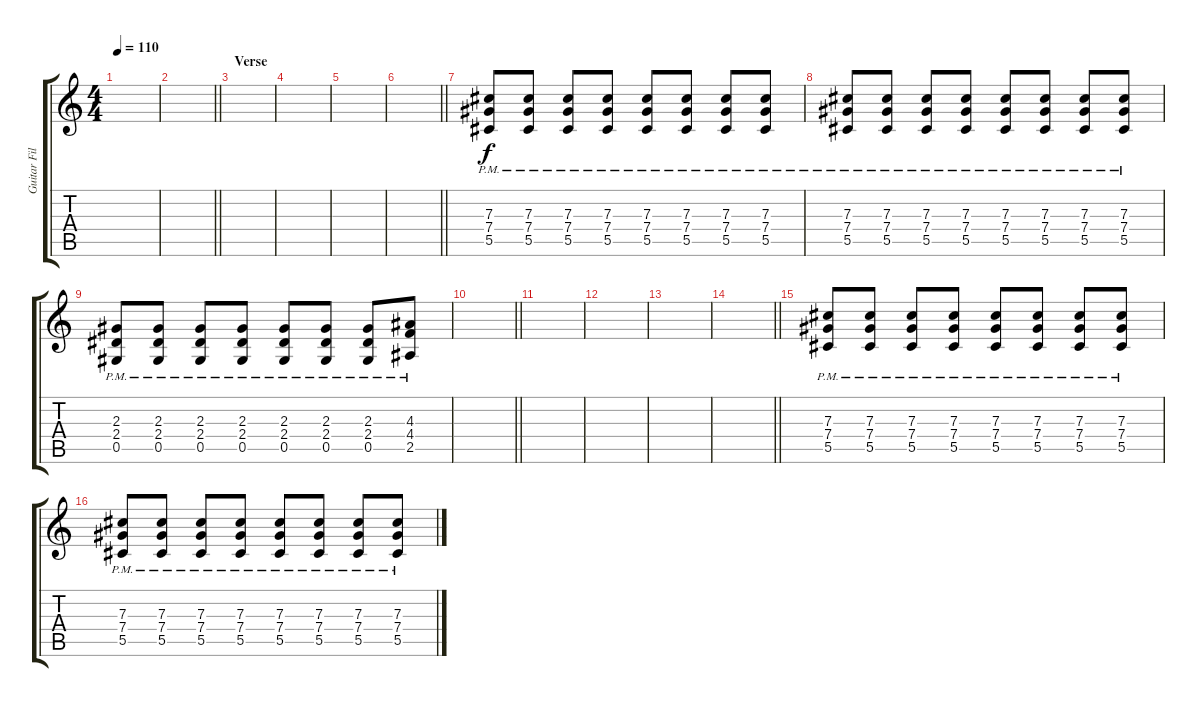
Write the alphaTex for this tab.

\track ("Guitar Fills 2" "Guitar Fil") {instrument distortionguitar}
\staff {score tabs}
\tuning (Eb4 Bb3 Gb3 Db3 Ab2 Eb2) {hide}
\ts (4 4)
\tempo 110
\clef g2
\ks c
|
\barLineRight lightlight
|
\section ("" "Verse")
|
|
|
\barLineRight lightlight
|
(7.3{pm} 7.4{pm} 5.5{pm}).8 (7.3{pm} 7.4{pm} 5.5{pm}).8 (7.3{pm} 7.4{pm} 5.5{pm}).8 (7.3{pm} 7.4{pm} 5.5{pm}).8 (7.3{pm} 7.4{pm} 5.5{pm}).8 (7.3{pm} 7.4{pm} 5.5{pm}).8 (7.3{pm} 7.4{pm} 5.5{pm}).8 (7.3{pm} 7.4{pm} 5.5{pm}).8 |
(7.3{pm} 7.4{pm} 5.5{pm}).8 (7.3{pm} 7.4{pm} 5.5{pm}).8 (7.3{pm} 7.4{pm} 5.5{pm}).8 (7.3{pm} 7.4{pm} 5.5{pm}).8 (7.3{pm} 7.4{pm} 5.5{pm}).8 (7.3{pm} 7.4{pm} 5.5{pm}).8 (7.3{pm} 7.4{pm} 5.5{pm}).8 (7.3{pm} 7.4{pm} 5.5{pm}).8 |
(2.3{pm} 2.4{pm} 0.5{pm}).8 (2.3{pm} 2.4{pm} 0.5{pm}).8 (2.3{pm} 2.4{pm} 0.5{pm}).8 (2.3{pm} 2.4{pm} 0.5{pm}).8 (2.3{pm} 2.4{pm} 0.5{pm}).8 (2.3{pm} 2.4{pm} 0.5{pm}).8 (2.3{pm} 2.4{pm} 0.5{pm}).8 (4.3{pm} 4.4{pm} 2.5{pm}).8 |
\barLineRight lightlight
|
|
|
|
\barLineRight lightlight
|
(7.3{pm} 7.4{pm} 5.5{pm}).8 (7.3{pm} 7.4{pm} 5.5{pm}).8 (7.3{pm} 7.4{pm} 5.5{pm}).8 (7.3{pm} 7.4{pm} 5.5{pm}).8 (7.3{pm} 7.4{pm} 5.5{pm}).8 (7.3{pm} 7.4{pm} 5.5{pm}).8 (7.3{pm} 7.4{pm} 5.5{pm}).8 (7.3{pm} 7.4{pm} 5.5{pm}).8 |
(7.3{pm} 7.4{pm} 5.5{pm}).8 (7.3{pm} 7.4{pm} 5.5{pm}).8 (7.3{pm} 7.4{pm} 5.5{pm}).8 (7.3{pm} 7.4{pm} 5.5{pm}).8 (7.3{pm} 7.4{pm} 5.5{pm}).8 (7.3{pm} 7.4{pm} 5.5{pm}).8 (7.3{pm} 7.4{pm} 5.5{pm}).8 (7.3{pm} 7.4{pm} 5.5{pm}).8
